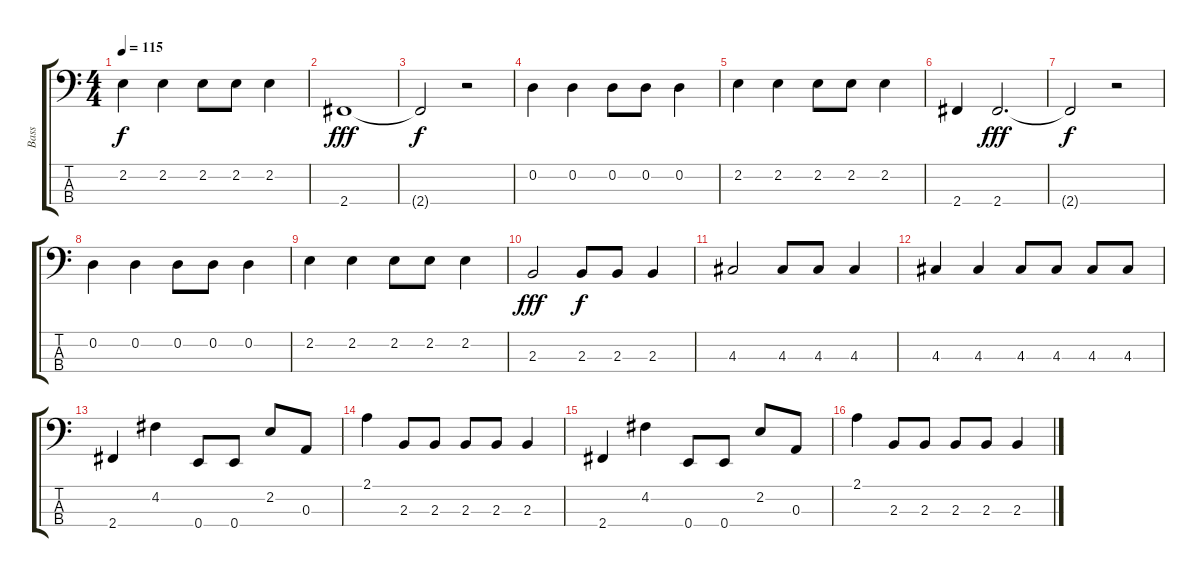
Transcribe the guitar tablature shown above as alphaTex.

\track ("Bass" "Bass") {instrument electricbassfinger}
\staff {score tabs}
\tuning (G2 D2 A1 E1) {hide}
\ts (4 4)
\tempo 115
\clef f4
\ks c
2.2.4{dy f} 2.2.4 2.2.8 2.2.8 2.2.4 |
2.4.1{dy fff} |
2.4{t}.2{dy f} r.2 |
0.2.4 0.2.4 0.2.8 0.2.8 0.2.4 |
2.2.4 2.2.4 2.2.8 2.2.8 2.2.4 |
2.4.4 2.4.2{d dy fff} |
2.4{t}.2{dy f} r.2 |
0.2.4 0.2.4 0.2.8 0.2.8 0.2.4 |
2.2.4 2.2.4 2.2.8 2.2.8 2.2.4 |
2.3.2{dy fff} 2.3.8{dy f} 2.3.8 2.3.4 |
4.3.2 4.3.8 4.3.8 4.3.4 |
4.3.4 4.3.4 4.3.8 4.3.8 4.3.8 4.3.8 |
2.4.4 4.2.4 0.4.8 0.4.8 2.2.8 0.3.8 |
2.1.4 2.3.8 2.3.8 2.3.8 2.3.8 2.3.4 |
2.4.4 4.2.4 0.4.8 0.4.8 2.2.8 0.3.8 |
2.1.4 2.3.8 2.3.8 2.3.8 2.3.8 2.3.4
